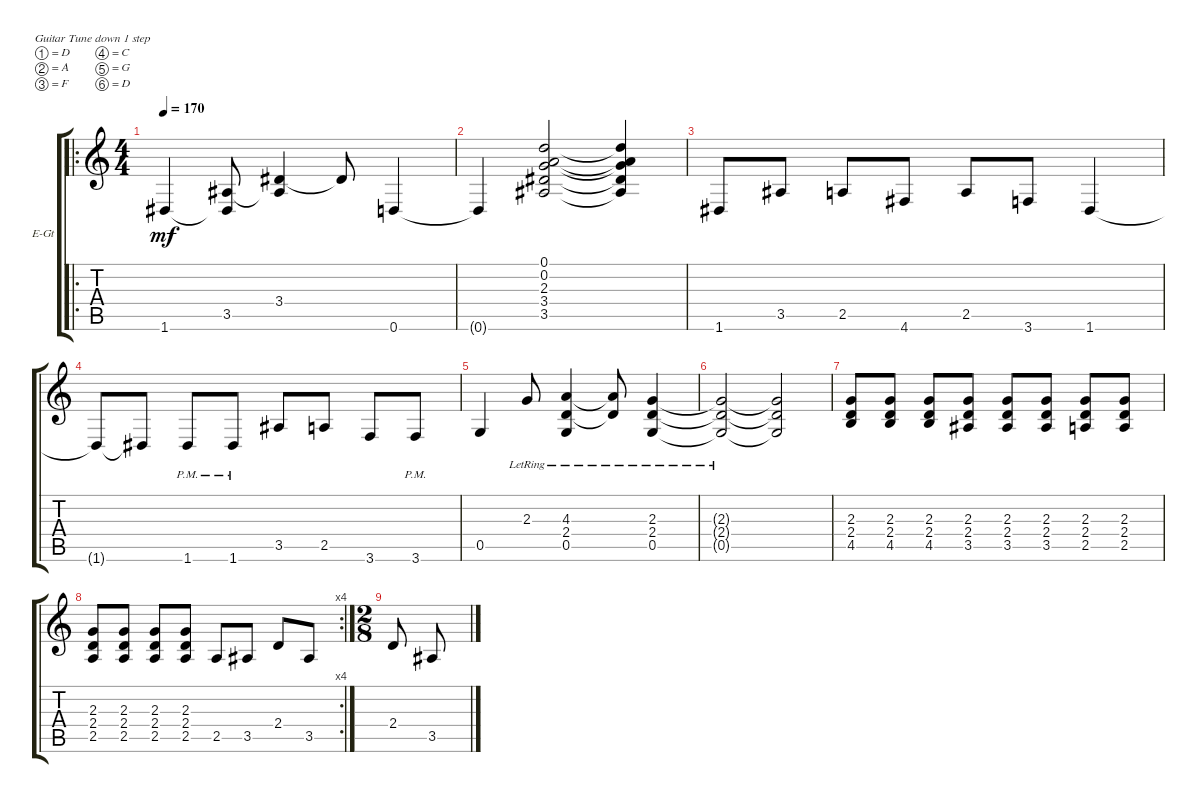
\defaultSystemsLayout 4
\bracketExtendMode groupsimilarinstruments
\firstSystemTrackNameOrientation horizontal
\otherSystemsTrackNameOrientation horizontal
\track ("Electric Guitar" "E-Gt") {instrument electricguitarclean}
\staff {score tabs}
\tuning (D4 A3 F3 C3 G2 D2)
\ro
\ts (4 4)
\tempo 170
\clef g2
\ks c
1.6.4{dy mf instrument electricguitarclean} (3.5 1.6{t}).8 (3.4 3.5{t}).4 3.4{t}.8 0.6.4 |
0.6{t}.4 (3.4 2.3 0.2 0.1 3.5).2 (3.5{t} 3.4{t} 2.3{t} 0.2{t} 0.1{t}).4 |
1.6.8 3.5.8 2.5.8 4.6.8 2.5.8 3.6.8 1.6.4 |
1.6{t}.8 1.6{t}.8 1.6{pm}.8 1.6{pm}.8 3.5.8 2.5.8 3.6.8 3.6{pm}.8 |
0.5.4 2.3{lr}.8 (4.3{lr} 2.4{lr} 0.5).4 (2.4{lr t} 4.3{lr t}).8 (2.3{lr} 2.4 0.5).4 |
(2.4{t} 2.3{lr t} 0.5{t}).2 (0.5{t} 2.4{t} 2.3{t}).2 |
(4.5 2.4 2.3).8 (4.5 2.4 2.3).8 (4.5 2.4 2.3).8 (3.5 2.4 2.3).8 (3.5 2.4 2.3).8 (3.5 2.4 2.3).8 (2.5 2.4 2.3).8 (2.5 2.4 2.3).8 |
\rc 4
(2.5 2.4 2.3).8 (2.5 2.4 2.3).8 (2.5 2.4 2.3).8 (2.5 2.4 2.3).8 2.5.8 3.5.8 2.4.8 3.5.8 |
\ts (2 8)
2.4.8 3.5.8
